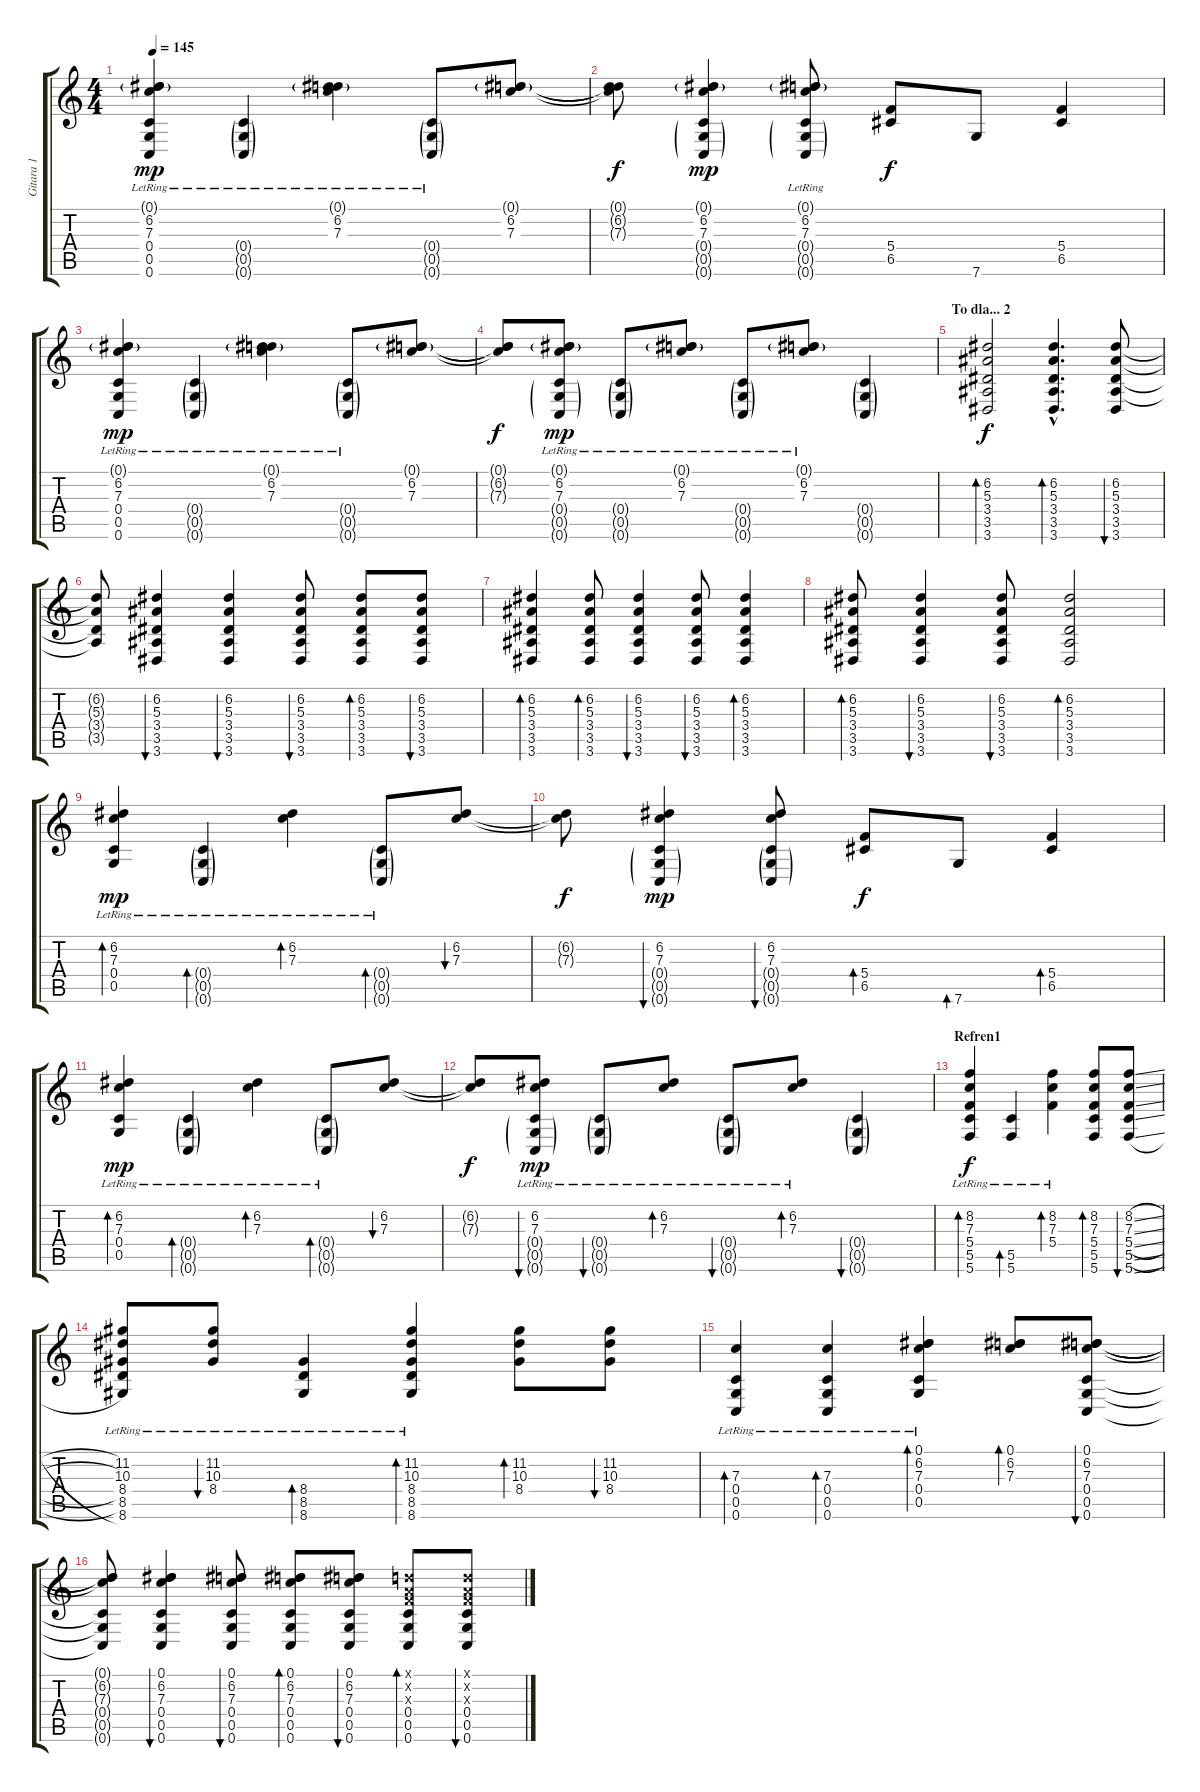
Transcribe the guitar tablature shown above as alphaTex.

\track ("Gitara 1" "Gitara 1") {instrument acousticguitarsteel}
\staff {score tabs}
\tuning (D4 A3 F3 C3 G2 C2) {hide}
\ts (4 4)
\tempo 145
\clef g2
\ks c
(0.1{g lr} 6.2{lr} 7.3{lr} 0.4 0.5 0.6{lr}).4{dy mp} (0.4{g lr} 0.5{g lr} 0.6{g lr}).4 (0.1{g lr} 6.2{lr} 7.3{lr}).4 (0.4{g lr} 0.5{g lr} 0.6{g lr}).8 (0.1{g} 6.2 7.3).8 |
(0.1{t} 6.2{t} 7.3{t}).8{dy f} (0.1{g} 6.2 7.3 0.4{g} 0.5{g} 0.6{g}).4{dy mp} (0.1{g lr} 6.2 7.3 0.4{g} 0.5{g} 0.6{g}).8 (5.4 6.5).8{dy f} 7.6.8 (5.4 6.5).4 |
(0.1{g lr} 6.2{lr} 7.3{lr} 0.4 0.5 0.6{lr}).4{dy mp} (0.4{g lr} 0.5{g lr} 0.6{g lr}).4 (0.1{g lr} 6.2{lr} 7.3{lr}).4 (0.4{g lr} 0.5{g lr} 0.6{g lr}).8 (0.1{g} 6.2 7.3).8 |
(0.1{t} 6.2{t} 7.3{t}).8{dy f} (0.1{g lr} 6.2{lr} 7.3{lr} 0.4{g} 0.5{g} 0.6{g}).8{dy mp} (0.4{g lr} 0.5{g lr} 0.6{g lr}).8 (0.1{g lr} 6.2 7.3{lr}).8 (0.4{g lr} 0.5{g lr} 0.6{g lr}).8 (0.1{g lr} 6.2{lr} 7.3{lr}).8 (0.4{g} 0.5{g} 0.6{g}).4 |
\section ("" "To dla... 2")
(6.2 5.3 3.4 3.5 3.6).2{bd 60 dy f volume 13 balance 14} (6.2{hac} 5.3{hac} 3.4{hac} 3.5{hac} 3.6{hac}).4{d bd 60} (6.2 5.3 3.4 3.5 3.6).8{bu 60} |
(6.2{t} 5.3{t} 3.4{t} 3.5{t}).8 (6.2 5.3 3.4 3.5 3.6).4{bu 60} (6.2 5.3 3.4 3.5 3.6).4{bu 60} (6.2 5.3 3.4 3.5 3.6).8{bu 60} (6.2 5.3 3.4 3.5 3.6).8{bd 60} (6.2 5.3 3.4 3.5 3.6).8{bu 60} |
(6.2 5.3 3.4 3.5 3.6).4{bd 60} (6.2 5.3 3.4 3.5 3.6).8{bd 60} (6.2 5.3 3.4 3.5 3.6).4{bu 60} (6.2 5.3 3.4 3.5 3.6).8{bu 60} (6.2 5.3 3.4 3.5 3.6).4{bd 60} |
(6.2 5.3 3.4 3.5 3.6).8{bd 60} (6.2 5.3 3.4 3.5 3.6).4{bu 60} (6.2 5.3 3.4 3.5 3.6).8{bu 60} (6.2 5.3 3.4 3.5 3.6).2{bd 60} |
(6.2{lr} 7.3{lr} 0.4 0.5).4{bd 240 dy mp} (0.4{g lr} 0.5{g lr} 0.6{g lr}).4{bd 240} (6.2{lr} 7.3{lr}).4{bd 240} (0.4{g lr} 0.5{g lr} 0.6{g lr}).8{bd 240} (6.2 7.3).8{bu 240} |
(6.2{t} 7.3{t}).8{dy f} (6.2 7.3 0.4{g} 0.5{g} 0.6{g}).4{bu 240 dy mp} (6.2 7.3 0.4{g} 0.5{g} 0.6{g}).8{bu 240} (5.4 6.5).8{bd 240 dy f} 7.6.8{bd 240} (5.4 6.5).4{bd 240} |
(6.2{lr} 7.3{lr} 0.4 0.5).4{bd 240 dy mp} (0.4{g lr} 0.5{g lr} 0.6{g lr}).4{bd 240} (6.2{lr} 7.3{lr}).4{bd 240} (0.4{g lr} 0.5{g lr} 0.6{g lr}).8{bd 240} (6.2 7.3).8{bu 240} |
(6.2{t} 7.3{t}).8{dy f} (6.2{lr} 7.3{lr} 0.4{g} 0.5{g} 0.6{g}).8{bu 240 dy mp} (0.4{g lr} 0.5{g lr} 0.6{g lr}).8{bu 240} (6.2 7.3{lr}).8{bd 240} (0.4{g lr} 0.5{g lr} 0.6{g lr}).8{bu 240} (6.2{lr} 7.3{lr}).8{bd 240} (0.4{g} 0.5{g} 0.6{g}).4{bu 240} |
\section ("" "Refren1")
(8.2 7.3{lr} 5.4{lr} 5.5{lr} 5.6{lr}).4{bd 60 dy f volume 12} (5.5{lr} 5.6{lr}).4{bd 240} (8.2{lr} 7.3{lr} 5.4{lr}).4{bd 240} (8.2 7.3 5.4 5.5 5.6).8{bd 120} (8.2{sl} 7.3{sl} 5.4{sl} 5.5{sl} 5.6{sl}).8{bu 120} |
(11.2{lr} 10.3{lr} 8.4{lr} 8.5{lr} 8.6{lr}).8 (11.2 10.3{lr} 8.4{lr}).8{bu 120} (8.4{lr} 8.5{lr} 8.6{lr}).4{bd 120} (11.2{lr} 10.3{lr} 8.4{lr} 8.5{lr} 8.6{lr}).4{bd 120} (11.2 10.3 8.4).8{bd 120} (11.2 10.3 8.4).8{bu 120} |
(7.3 0.4{lr} 0.5{lr} 0.6{lr}).4{bd 120} (7.3 0.4{lr} 0.5{lr} 0.6{lr}).4{bd 120} (0.1{lr} 6.2{lr} 7.3{lr} 0.4{lr} 0.5{lr}).4{bd 120} (0.1 6.2 7.3).8{bd 120} (0.1 6.2 7.3 0.4 0.5 0.6).8{bu 120} |
(0.1{t} 6.2{t} 7.3{t} 0.4{t} 0.5{t} 0.6{t}).8 (0.1 6.2 7.3 0.4 0.5 0.6).4{bu 120} (0.1 6.2 7.3 0.4 0.5 0.6).8{bu 120} (0.1 6.2 7.3 0.4 0.5 0.6).8{bd 60} (0.1 6.2 7.3 0.4 0.5 0.6).8{bu 60} (0.1{x} 0.2{x} 0.3{x} 0.4 0.5 0.6).8{bd 30} (0.1{x} 0.2{x} 0.3{x} 0.4 0.5 0.6).8{bu 30}
